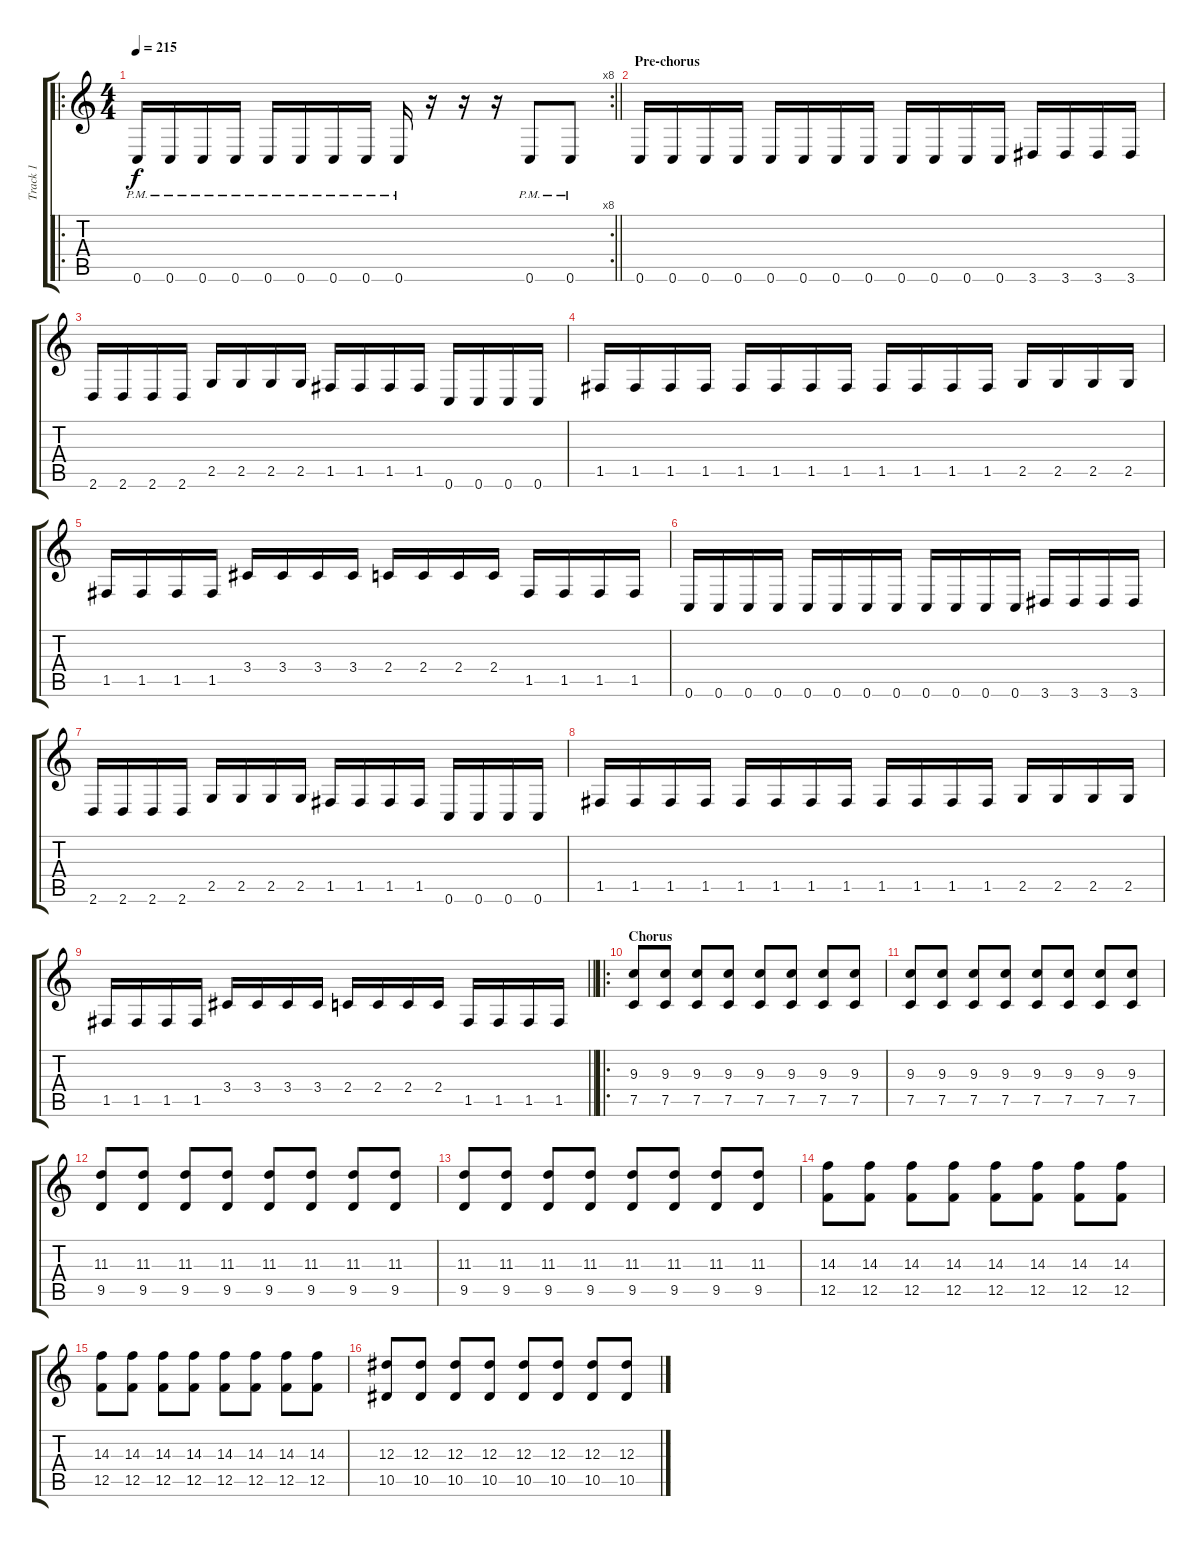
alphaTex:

\track ("Track 1" "Track 1") {instrument distortionguitar}
\staff {score tabs}
\tuning (C4 G3 Eb3 Bb2 F2 C2) {hide}
\ro
\rc 8
\ts (4 4)
\tempo 215
\clef g2
\barLineRight lightlight
\ks c
0.6{pm}.16{dy f} 0.6{pm}.16 0.6{pm}.16 0.6{pm}.16 0.6{pm}.16 0.6{pm}.16 0.6{pm}.16 0.6{pm}.16 0.6{pm}.16 r.16 r.16 r.16 0.6{pm}.8 0.6{pm}.8 |
\section ("" "Pre-chorus")
0.6.16 0.6.16 0.6.16 0.6.16 0.6.16 0.6.16 0.6.16 0.6.16 0.6.16 0.6.16 0.6.16 0.6.16 3.6.16 3.6.16 3.6.16 3.6.16 |
2.6.16 2.6.16 2.6.16 2.6.16 2.5.16 2.5.16 2.5.16 2.5.16 1.5.16 1.5.16 1.5.16 1.5.16 0.6.16 0.6.16 0.6.16 0.6.16 |
1.5.16 1.5.16 1.5.16 1.5.16 1.5.16 1.5.16 1.5.16 1.5.16 1.5.16 1.5.16 1.5.16 1.5.16 2.5.16 2.5.16 2.5.16 2.5.16 |
1.5.16 1.5.16 1.5.16 1.5.16 3.4.16 3.4.16 3.4.16 3.4.16 2.4.16 2.4.16 2.4.16 2.4.16 1.5.16 1.5.16 1.5.16 1.5.16 |
0.6.16 0.6.16 0.6.16 0.6.16 0.6.16 0.6.16 0.6.16 0.6.16 0.6.16 0.6.16 0.6.16 0.6.16 3.6.16 3.6.16 3.6.16 3.6.16 |
2.6.16 2.6.16 2.6.16 2.6.16 2.5.16 2.5.16 2.5.16 2.5.16 1.5.16 1.5.16 1.5.16 1.5.16 0.6.16 0.6.16 0.6.16 0.6.16 |
1.5.16 1.5.16 1.5.16 1.5.16 1.5.16 1.5.16 1.5.16 1.5.16 1.5.16 1.5.16 1.5.16 1.5.16 2.5.16 2.5.16 2.5.16 2.5.16 |
\barLineRight lightlight
1.5.16 1.5.16 1.5.16 1.5.16 3.4.16 3.4.16 3.4.16 3.4.16 2.4.16 2.4.16 2.4.16 2.4.16 1.5.16 1.5.16 1.5.16 1.5.16 |
\ro
\section ("" "Chorus ")
(9.3 7.5).8 (9.3 7.5).8 (9.3 7.5).8 (9.3 7.5).8 (9.3 7.5).8 (9.3 7.5).8 (9.3 7.5).8 (9.3 7.5).8 |
(9.3 7.5).8 (9.3 7.5).8 (9.3 7.5).8 (9.3 7.5).8 (9.3 7.5).8 (9.3 7.5).8 (9.3 7.5).8 (9.3 7.5).8 |
(11.3 9.5).8 (11.3 9.5).8 (11.3 9.5).8 (11.3 9.5).8 (11.3 9.5).8 (11.3 9.5).8 (11.3 9.5).8 (11.3 9.5).8 |
(11.3 9.5).8 (11.3 9.5).8 (11.3 9.5).8 (11.3 9.5).8 (11.3 9.5).8 (11.3 9.5).8 (11.3 9.5).8 (11.3 9.5).8 |
(14.3 12.5).8 (14.3 12.5).8 (14.3 12.5).8 (14.3 12.5).8 (14.3 12.5).8 (14.3 12.5).8 (14.3 12.5).8 (14.3 12.5).8 |
(14.3 12.5).8 (14.3 12.5).8 (14.3 12.5).8 (14.3 12.5).8 (14.3 12.5).8 (14.3 12.5).8 (14.3 12.5).8 (14.3 12.5).8 |
(12.3 10.5).8 (12.3 10.5).8 (12.3 10.5).8 (12.3 10.5).8 (12.3 10.5).8 (12.3 10.5).8 (12.3 10.5).8 (12.3 10.5).8
